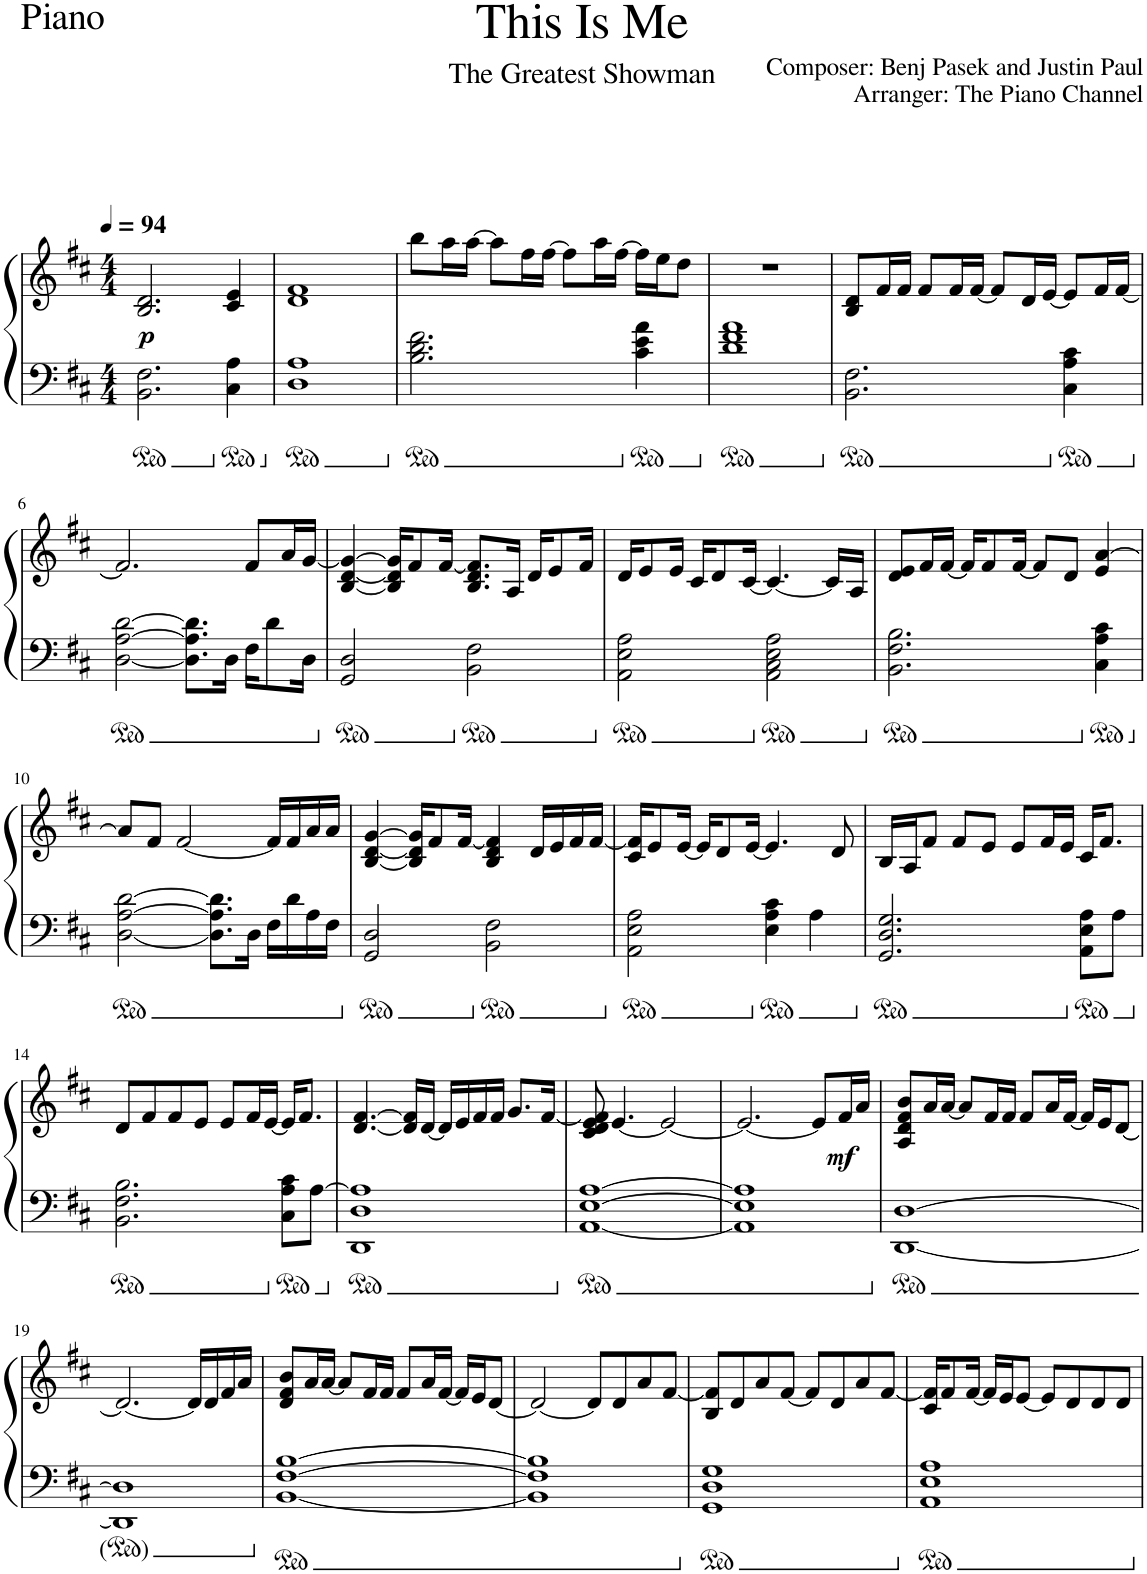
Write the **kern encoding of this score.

**kern	**kern	**dynam
*part1	*part1	*part1
*staff2	*staff1	*staff1/2
*I"Piano	*	*
*I'Pno.	*	*
*clefF4	*clefG2	*
*k[f#c#]	*k[f#c#]	*
*M4/4	*M4/4	*
*MM94	*MM94	*
=1	=1	=1
!	!	!LO:DY:b
2.BB\ 2.F#\	2.B/ 2.d/	p
4C#\ 4A\	4c#/ 4e/	.
=2	=2	=2
1D 1A	1d 1f#	.
=3	=3	=3
2.B\ 2.d\ 2.f#\	8bb\L	.
.	16aa\L	.
.	[16aa\JJ	.
.	8aa\L]	.
.	16ff#\L	.
.	[16ff#\JJ	.
.	8ff#\L]	.
.	16aa\L	.
.	[16ff#\JJ	.
4c#\ 4e\ 4a\	16ff#\LL]	.
.	16ee\J	.
.	8dd\J	.
=4	=4	=4
1d 1f# 1a	1r	.
=5	=5	=5
2.BB\ 2.F#\	8B/ 8d/L	.
.	16f#/L	.
.	16f#/JJ	.
.	8f#/L	.
.	16f#/L	.
.	[16f#/JJ	.
.	8f#/L]	.
.	16d/L	.
.	[16e/JJ	.
4C#\ 4A\ 4c#\	8e/L]	.
.	16f#/L	.
.	[16f#/JJ	.
!!LO:LB:g=z
=6	=6	=6
[2D\ [2A\ [2d\	2.f#/]	.
8.D\] 8.A\] 8.d\]L	.	.
16D\Jk	.	.
16F#\KL	8f#/L	.
8d\	.	.
.	16a/L	.
16D\Jk	[16g/JJ	.
=7	=7	=7
2GG/ 2D/	[4B/ [4d/ 4g/_	.
.	16B/] 16d/] 16g/]KL	.
.	8f#/	.
.	[16f#/Jk	.
2BB\ 2F#\	8.B/ 8.d/ 8.f#/]L	.
.	16A/Jk	.
.	16d/KL	.
.	8e/	.
.	16f#/Jk	.
=8	=8	=8
2AA\ 2E\ 2A\	16d/KL	.
.	8e/	.
.	16e/Jk	.
.	16c#/KL	.
.	8d/	.
.	[16c#/Jk	.
2AA\ 2C#\ 2E\ 2A\	4.c#/_	.
.	16c#/LL]	.
.	16A/JJ	.
=9	=9	=9
2.BB\ 2.F#\ 2.B\	8d/ 8e/L	.
.	16f#/L	.
.	[16f#/JJ	.
.	16f#/KL]	.
.	8f#/	.
.	[16f#/Jk	.
.	8f#/L]	.
.	8d/J	.
4C#\ 4A\ 4c#\	4e/ [4a/	.
!!LO:LB:g=z
=10	=10	=10
[2D\ [2A\ [2d\	8a/L]	.
.	8f#/J	.
.	[2f#/	.
8.D\] 8.A\] 8.d\]L	.	.
16D\Jk	.	.
16F#\LL	16f#/LL]	.
16d\	16f#/	.
16A\	16a/	.
16F#\JJ	16a/JJ	.
=11	=11	=11
2GG/ 2D/	[4B/ [4d/ [4g/	.
.	16B/] 16d/] 16g/]KL	.
.	8f#/	.
.	[16f#/Jk	.
2BB\ 2F#\	4B/ 4d/ 4f#/]	.
.	16d/LL	.
.	16e/	.
.	16f#/	.
.	[16f#/JJ	.
=12	=12	=12
2AA\ 2E\ 2A\	16c#/ 16f#/]KL	.
.	8e/	.
.	[16e/Jk	.
.	16e/KL]	.
.	8d/	.
.	[16e/Jk	.
4E\ 4A\ 4c#\	4.e/]	.
4A\	.	.
.	8d/	.
=13	=13	=13
2.GG/ 2.D/ 2.G/	16B/LL	.
.	16A/J	.
.	8f#/J	.
.	8f#/L	.
.	8e/J	.
.	8e/L	.
.	16f#/L	.
.	16e/JJ	.
8AA\ 8E\ 8A\L	16c#/KL	.
.	8.f#/J	.
8A\J	.	.
!!LO:LB:g=z
=14	=14	=14
2.BB\ 2.F#\ 2.B\	8d/L	.
.	8f#/	.
.	8f#/	.
.	8e/J	.
.	8e/L	.
.	16f#/L	.
.	[16e/JJ	.
8C#\ 8A\ 8c#\L	16e/KL]	.
.	8.f#/J	.
[8A\J	.	.
=15	=15	=15
1DD 1D 1A]	[4.d/ [4.f#/	.
.	16d/] 16f#/]LL	.
.	[16d/JJ	.
.	16d/LL]	.
.	16e/	.
.	16f#/	.
.	16f#/JJ	.
.	8.g/L	.
.	[16f#/Jk	.
=16	=16	=16
[1AA [1E [1A	8c#/ 8d/ 8e/ 8f#/]	.
.	[4.e/	.
.	2e/_	.
=17	=17	=17
1AA] 1E] 1A]	2.e/_	.
.	8e/L]	.
!	!	!LO:DY:b
.	16f#/L	mf
.	16a/JJ	.
=18	=18	=18
[1DD [1D	8A/ 8d/ 8f#/ 8b/L	.
.	16a/L	.
.	[16a/JJ	.
.	8a/L]	.
.	16f#/L	.
.	16f#/JJ	.
.	8f#/L	.
.	16a/L	.
.	[16f#/JJ	.
.	16f#/LL]	.
.	16e/J	.
.	[8d/J	.
!!LO:LB:g=z
=19	=19	=19
1DD] 1D]	2.d/_	.
.	16d/LL]	.
.	16d/	.
.	16f#/	.
.	16a/JJ	.
=20	=20	=20
[1BB [1F# [1B	8d/ 8f#/ 8b/L	.
.	16a/L	.
.	[16a/JJ	.
.	8a/L]	.
.	16f#/L	.
.	16f#/JJ	.
.	8f#/L	.
.	16a/L	.
.	[16f#/JJ	.
.	16f#/LL]	.
.	16e/J	.
.	[8d/J	.
=21	=21	=21
1BB] 1F#] 1B]	2d/_	.
.	8d/L]	.
.	8d/	.
.	8a/	.
.	[8f#/J	.
=22	=22	=22
1GG 1D 1G	8B/ 8f#/]L	.
.	8d/	.
.	8a/	.
.	[8f#/J	.
.	8f#/L]	.
.	8d/	.
.	8a/	.
.	[8f#/J	.
=23	=23	=23
1AA 1E 1A	16c#/ 16f#/]KL	.
.	8f#/	.
.	[16f#/Jk	.
.	16f#/LL]	.
.	16e/J	.
.	[8e/J	.
.	8e/L]	.
.	8d/	.
.	8d/	.
.	8d/J	.
=	=	=
*-	*-	*-
